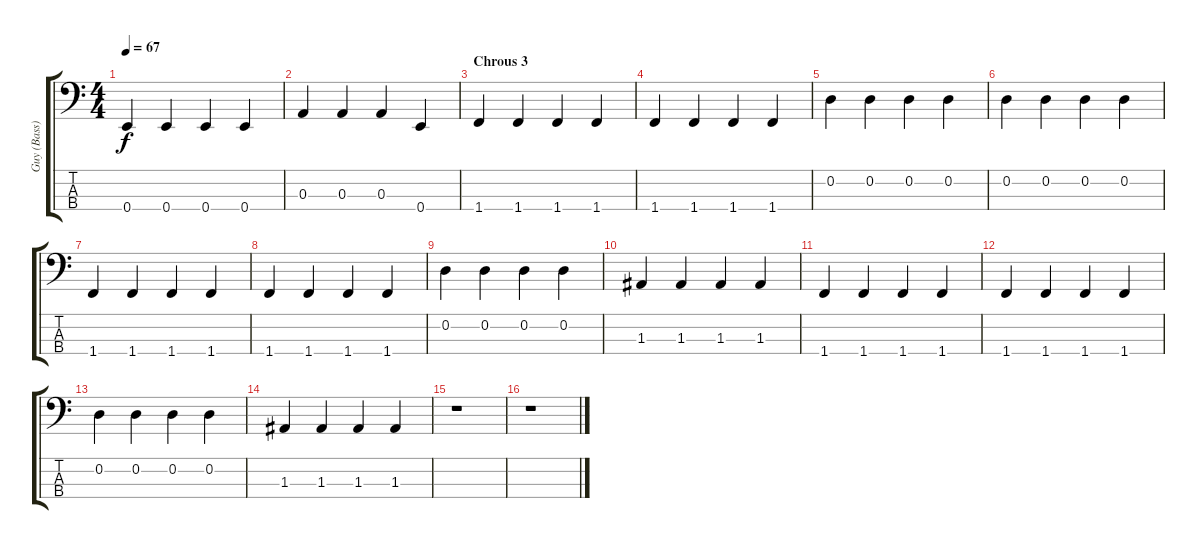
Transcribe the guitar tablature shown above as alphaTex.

\track ("Guy (Bass)" "Guy (Bass)") {instrument electricbasspick}
\staff {score tabs}
\tuning (G2 D2 A1 E1) {hide}
\ts (4 4)
\tempo 67
\clef f4
\ks c
0.4.4{dy f} 0.4.4 0.4.4 0.4.4 |
0.3.4 0.3.4 0.3.4 0.4.4 |
\section ("" "Chrous 3")
1.4.4 1.4.4 1.4.4 1.4.4 |
1.4.4 1.4.4 1.4.4 1.4.4 |
0.2.4 0.2.4 0.2.4 0.2.4 |
0.2.4 0.2.4 0.2.4 0.2.4 |
1.4.4 1.4.4 1.4.4 1.4.4 |
1.4.4 1.4.4 1.4.4 1.4.4 |
0.2.4 0.2.4 0.2.4 0.2.4 |
1.3.4 1.3.4 1.3.4 1.3.4 |
1.4.4 1.4.4 1.4.4 1.4.4 |
1.4.4 1.4.4 1.4.4 1.4.4 |
0.2.4 0.2.4 0.2.4 0.2.4 |
1.3.4 1.3.4 1.3.4 1.3.4 |
r.1 |
r.1
